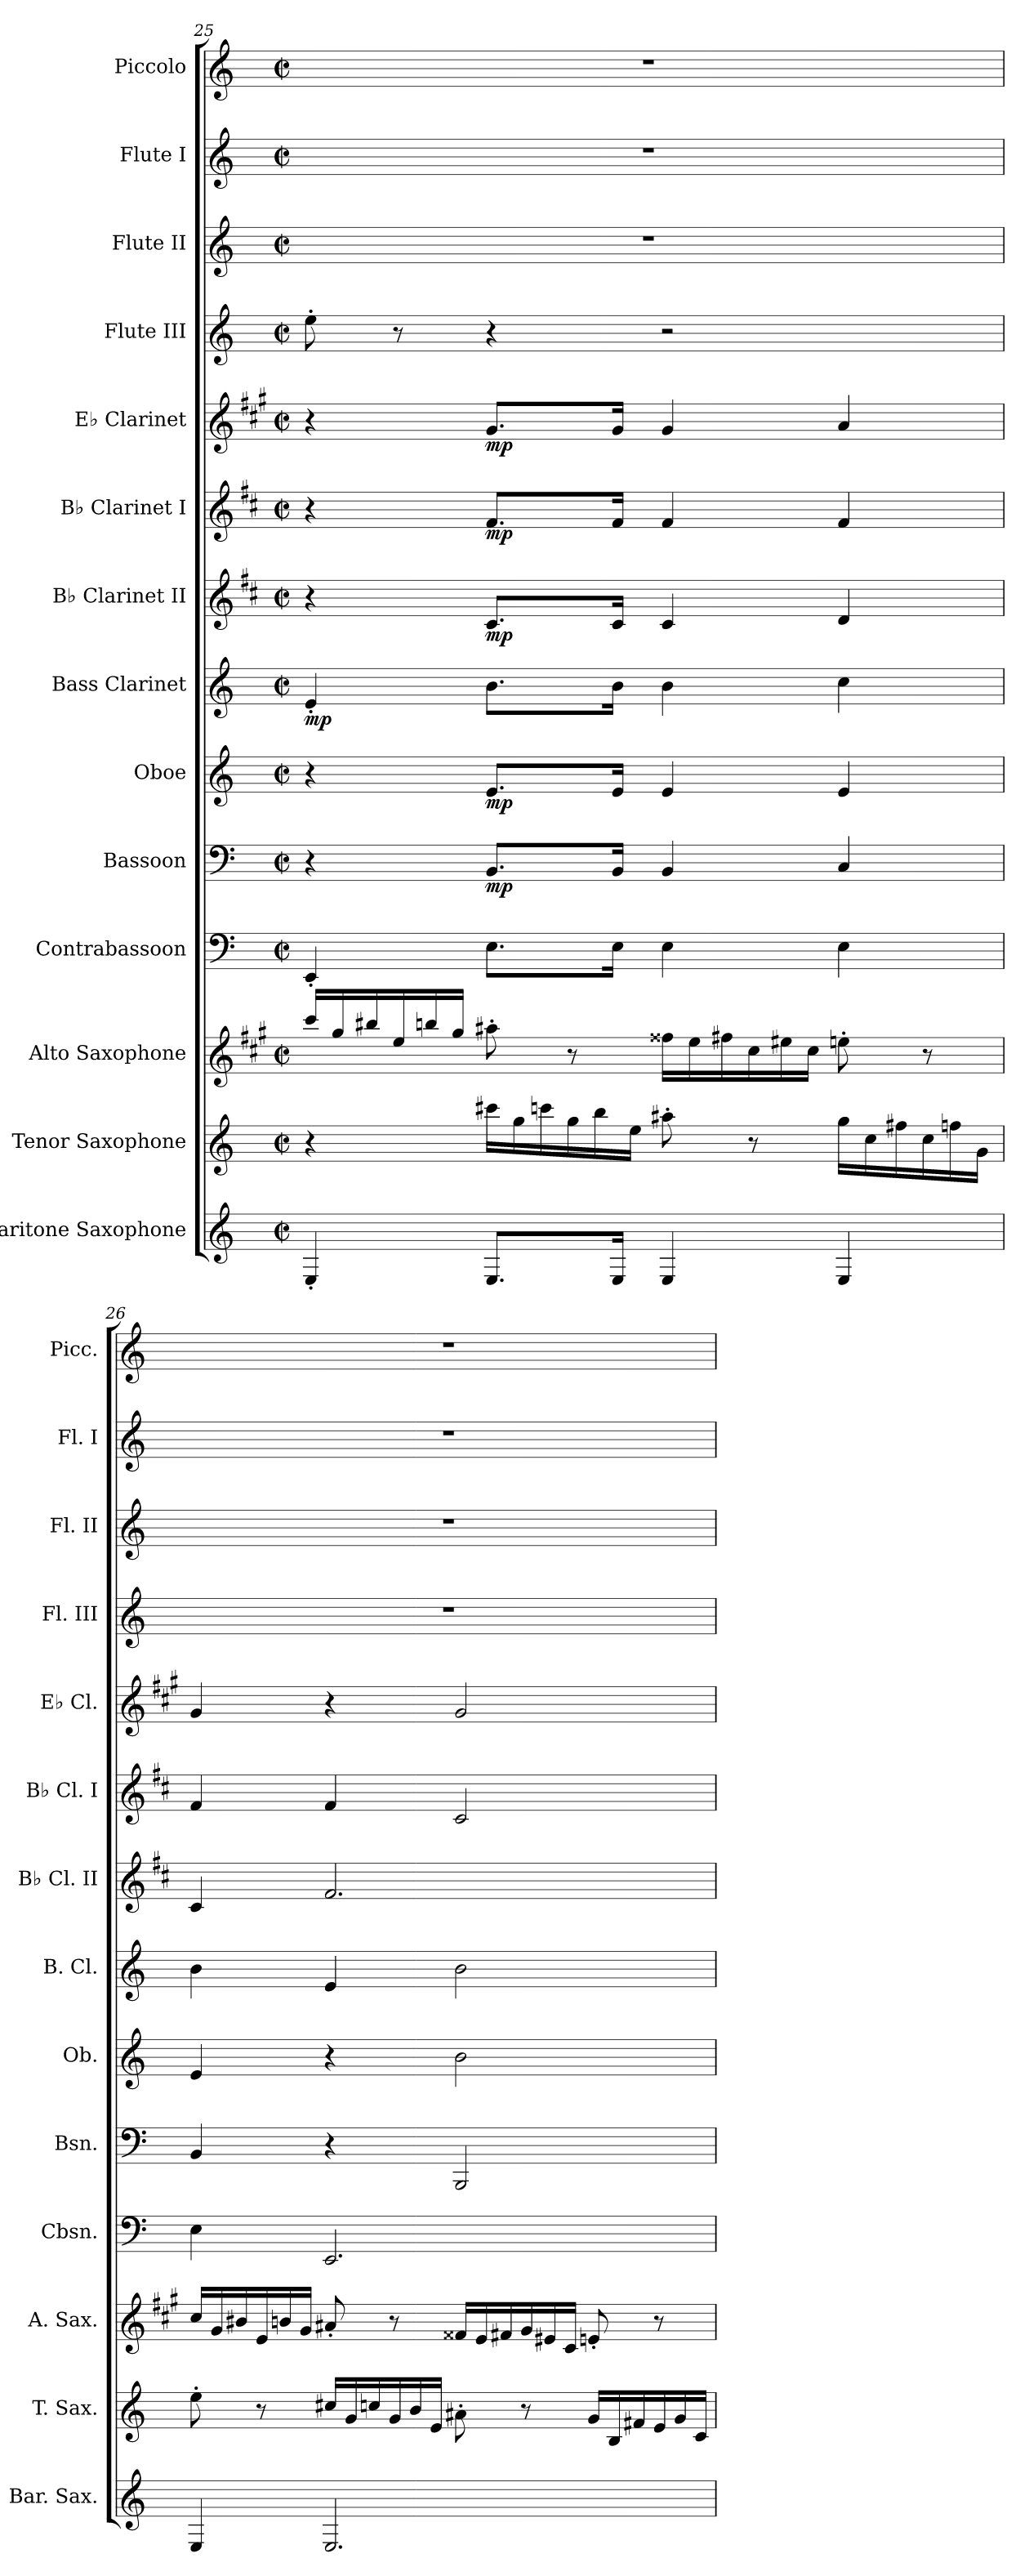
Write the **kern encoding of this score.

**kern	**kern	**kern	**kern	**kern	**dynam	**kern	**dynam	**kern	**dynam	**kern	**dynam	**kern	**dynam	**kern	**dynam	**kern	**kern	**kern	**kern
*part14	*part13	*part12	*part11	*part10	*part10	*part9	*part9	*part8	*part8	*part7	*part7	*part6	*part6	*part5	*part5	*part4	*part3	*part2	*part1
*staff14	*staff13	*staff12	*staff11	*staff10	*staff10	*staff9	*staff9	*staff8	*staff8	*staff7	*staff7	*staff6	*staff6	*staff5	*staff5	*staff4	*staff3	*staff2	*staff1
*I"Baritone Saxophone	*I"Tenor Saxophone	*I"Alto Saxophone	*I"Contrabassoon	*I"Bassoon	*	*I"Oboe	*	*I"Bass Clarinet	*	*I"B♭ Clarinet II	*	*I"B♭ Clarinet I	*	*I"E♭ Clarinet	*	*I"Flute III	*I"Flute II	*I"Flute I	*I"Piccolo
*I'Bar. Sax.	*I'T. Sax.	*I'A. Sax.	*I'Cbsn.	*I'Bsn.	*	*I'Ob.	*	*I'B. Cl.	*	*I'B♭ Cl. II	*	*I'B♭ Cl. I	*	*I'E♭ Cl.	*	*I'Fl. III	*I'Fl. II	*I'Fl. I	*I'Picc.
!!LO:PB:g=z
*clefG2	*clefG2	*clefG2	*clefF4	*clefF4	*	*clefG2	*	*clefG2	*	*clefG2	*	*clefG2	*	*clefG2	*	*clefG2	*clefG2	*clefG2	*clefG2
*ITrd12c21	*ITrd8c14	*ITrd5c9	*ITrd7c12	*	*	*	*	*ITrd8c14	*	*ITrd1c2	*	*ITrd1c2	*	*ITrd-2c-3	*	*	*	*	*ITrd-7c-12
*k[]	*k[]	*k[]	*k[]	*k[]	*	*k[]	*	*k[]	*	*k[]	*	*k[]	*	*k[]	*	*k[]	*k[]	*k[]	*k[]
*M2/2	*M2/2	*M2/2	*M2/2	*M2/2	*	*M2/2	*	*M2/2	*	*M2/2	*	*M2/2	*	*M2/2	*	*M2/2	*M2/2	*M2/2	*M2/2
*met(c|)	*met(c|)	*met(c|)	*met(c|)	*met(c|)	*	*met(c|)	*	*met(c|)	*	*met(c|)	*	*met(c|)	*	*met(c|)	*	*met(c|)	*met(c|)	*met(c|)	*met(c|)
*	*	*Xtuplet	*	*	*	*	*	*	*	*	*	*	*	*	*	*	*	*	*
=25	=25	=25	=25	=25	=25	=25	=25	=25	=25	=25	=25	=25	=25	=25	=25	=25	=25	=25	=25
!	!	!	!	!	!	!	!	!	!LO:DY:b	!	!	!	!	!	!	!	!	!	!
4EE'/	4r	24ee/LL	4EEE'/	4r	.	4r	.	4E'/	mp	4r	.	4r	.	4r	.	8ee'\	1r	1r	1r
.	.	24b/	.	.	.	.	.	.	.	.	.	.	.	.	.	.	.	.	.
.	.	24dd#X/	.	.	.	.	.	.	.	.	.	.	.	.	.	.	.	.	.
.	.	24g/	.	.	.	.	.	.	.	.	.	.	.	.	.	8r	.	.	.
.	.	24ddn/	.	.	.	.	.	.	.	.	.	.	.	.	.	.	.	.	.
.	.	24b/JJ	.	.	.	.	.	.	.	.	.	.	.	.	.	.	.	.	.
*	*Xtuplet	*	*	*	*	*	*	*	*	*	*	*	*	*	*	*	*	*	*
!	!	!	!	!	!LO:DY:b	!	!LO:DY:b	!	!	!	!LO:DY:b	!	!LO:DY:b	!	!LO:DY:b	!	!	!	!
8.EE/L	24cc#X\LL	8cc#X'\	8.EE\L	8.BB/L	mp	8.e/L	mp	8.B\L	.	8.B/L	mp	8.e/L	mp	8.b/L	mp	4r	.	.	.
.	24g\	.	.	.	.	.	.	.	.	.	.	.	.	.	.	.	.	.	.
.	24ccn\	.	.	.	.	.	.	.	.	.	.	.	.	.	.	.	.	.	.
.	24g\	8r	.	.	.	.	.	.	.	.	.	.	.	.	.	.	.	.	.
.	24b\	.	.	.	.	.	.	.	.	.	.	.	.	.	.	.	.	.	.
16EE/Jk	.	.	16EE\Jk	16BB/Jk	.	16e/Jk	.	16B\Jk	.	16B/Jk	.	16e/Jk	.	16b/Jk	.	.	.	.	.
.	24e\JJ	.	.	.	.	.	.	.	.	.	.	.	.	.	.	.	.	.	.
4EE/	8a#X'\	24a#X\LL	4EE\	4BB/	.	4e/	.	4B\	.	4B/	.	4e/	.	4b/	.	2r	.	.	.
.	.	24g\	.	.	.	.	.	.	.	.	.	.	.	.	.	.	.	.	.
.	.	24an\	.	.	.	.	.	.	.	.	.	.	.	.	.	.	.	.	.
.	8r	24e\	.	.	.	.	.	.	.	.	.	.	.	.	.	.	.	.	.
.	.	24g#X\	.	.	.	.	.	.	.	.	.	.	.	.	.	.	.	.	.
.	.	24e\JJ	.	.	.	.	.	.	.	.	.	.	.	.	.	.	.	.	.
4EE/	24g\LL	8gn'\	4EE\	4C/	.	4e/	.	4c\	.	4c/	.	4e/	.	4cc/	.	.	.	.	.
.	24c\	.	.	.	.	.	.	.	.	.	.	.	.	.	.	.	.	.	.
.	24f#X\	.	.	.	.	.	.	.	.	.	.	.	.	.	.	.	.	.	.
.	24c\	8r	.	.	.	.	.	.	.	.	.	.	.	.	.	.	.	.	.
.	24fn\	.	.	.	.	.	.	.	.	.	.	.	.	.	.	.	.	.	.
.	24G\JJ	.	.	.	.	.	.	.	.	.	.	.	.	.	.	.	.	.	.
=26	=26	=26	=26	=26	=26	=26	=26	=26	=26	=26	=26	=26	=26	=26	=26	=26	=26	=26	=26
4EE/	8e'\	24e/LL	4EE\	4BB/	.	4e/	.	4B\	.	4B/	.	4e/	.	4b/	.	1r	1r	1r	1r
.	.	24B/	.	.	.	.	.	.	.	.	.	.	.	.	.	.	.	.	.
.	.	24d#X/	.	.	.	.	.	.	.	.	.	.	.	.	.	.	.	.	.
.	8r	24G/	.	.	.	.	.	.	.	.	.	.	.	.	.	.	.	.	.
.	.	24dn/	.	.	.	.	.	.	.	.	.	.	.	.	.	.	.	.	.
.	.	24B/JJ	.	.	.	.	.	.	.	.	.	.	.	.	.	.	.	.	.
2.EE/	24c#X/LL	8c#X'/	2.EEE/	4r	.	4r	.	4E/	.	2.e/	.	4e/	.	4r	.	.	.	.	.
.	24G/	.	.	.	.	.	.	.	.	.	.	.	.	.	.	.	.	.	.
.	24cn/	.	.	.	.	.	.	.	.	.	.	.	.	.	.	.	.	.	.
.	24G/	8r	.	.	.	.	.	.	.	.	.	.	.	.	.	.	.	.	.
.	24B/	.	.	.	.	.	.	.	.	.	.	.	.	.	.	.	.	.	.
.	24E/JJ	.	.	.	.	.	.	.	.	.	.	.	.	.	.	.	.	.	.
.	8A#X'\	24A#X/LL	.	2BBB/	.	2b\	.	2B\	.	.	.	2B/	.	2b/	.	.	.	.	.
.	.	24G/	.	.	.	.	.	.	.	.	.	.	.	.	.	.	.	.	.
.	.	24An/	.	.	.	.	.	.	.	.	.	.	.	.	.	.	.	.	.
.	8r	24B/	.	.	.	.	.	.	.	.	.	.	.	.	.	.	.	.	.
.	.	24G#X/	.	.	.	.	.	.	.	.	.	.	.	.	.	.	.	.	.
.	.	24E/JJ	.	.	.	.	.	.	.	.	.	.	.	.	.	.	.	.	.
.	24G/LL	8Gn'/	.	.	.	.	.	.	.	.	.	.	.	.	.	.	.	.	.
.	24BB/	.	.	.	.	.	.	.	.	.	.	.	.	.	.	.	.	.	.
.	24F#X/	.	.	.	.	.	.	.	.	.	.	.	.	.	.	.	.	.	.
.	24E/	8r	.	.	.	.	.	.	.	.	.	.	.	.	.	.	.	.	.
.	24G/	.	.	.	.	.	.	.	.	.	.	.	.	.	.	.	.	.	.
.	24C/JJ	.	.	.	.	.	.	.	.	.	.	.	.	.	.	.	.	.	.
=	=	=	=	=	=	=	=	=	=	=	=	=	=	=	=	=	=	=	=
*-	*-	*-	*-	*-	*-	*-	*-	*-	*-	*-	*-	*-	*-	*-	*-	*-	*-	*-	*-
